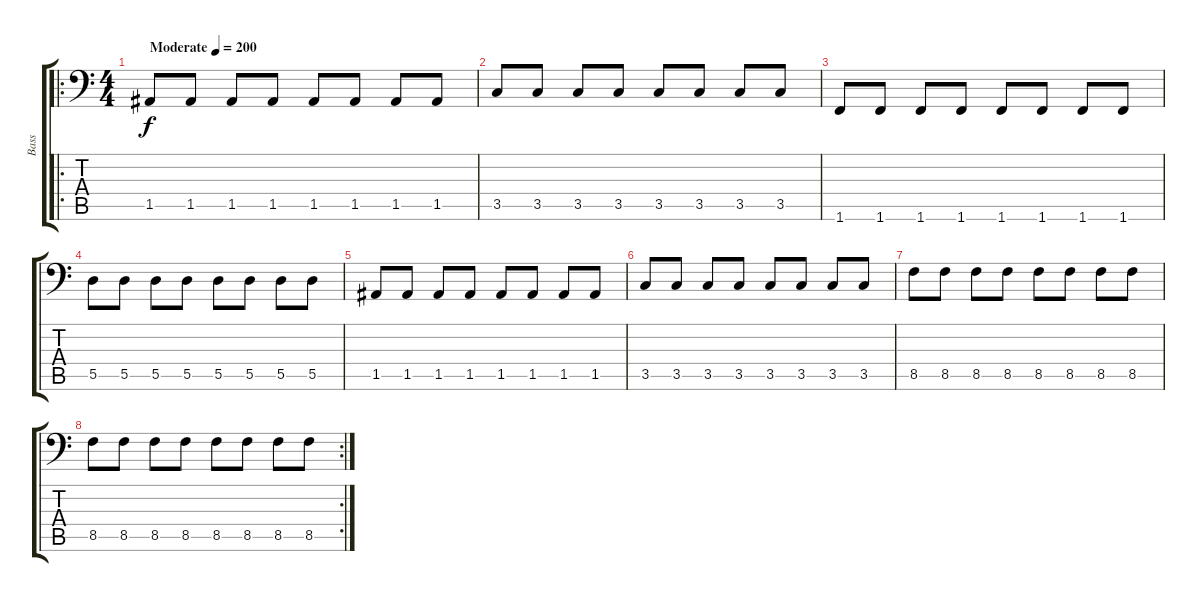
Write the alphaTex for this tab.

\track ("Bass" "Bass") {instrument electricbasspick}
\staff {score tabs}
\tuning (E3 B2 G2 D2 A1 E1) {hide}
\ro
\ts (4 4)
\tempo (200 "Moderate")
\clef f4
\ks c
1.5.8{dy f instrument electricbasspick} 1.5.8 1.5.8 1.5.8 1.5.8 1.5.8 1.5.8 1.5.8 |
3.5.8 3.5.8 3.5.8 3.5.8 3.5.8 3.5.8 3.5.8 3.5.8 |
1.6.8 1.6.8 1.6.8 1.6.8 1.6.8 1.6.8 1.6.8 1.6.8 |
5.5.8 5.5.8 5.5.8 5.5.8 5.5.8 5.5.8 5.5.8 5.5.8 |
1.5.8 1.5.8 1.5.8 1.5.8 1.5.8 1.5.8 1.5.8 1.5.8 |
3.5.8 3.5.8 3.5.8 3.5.8 3.5.8 3.5.8 3.5.8 3.5.8 |
8.5.8 8.5.8 8.5.8 8.5.8 8.5.8 8.5.8 8.5.8 8.5.8 |
\rc 2
8.5.8 8.5.8 8.5.8 8.5.8 8.5.8 8.5.8 8.5.8 8.5.8
